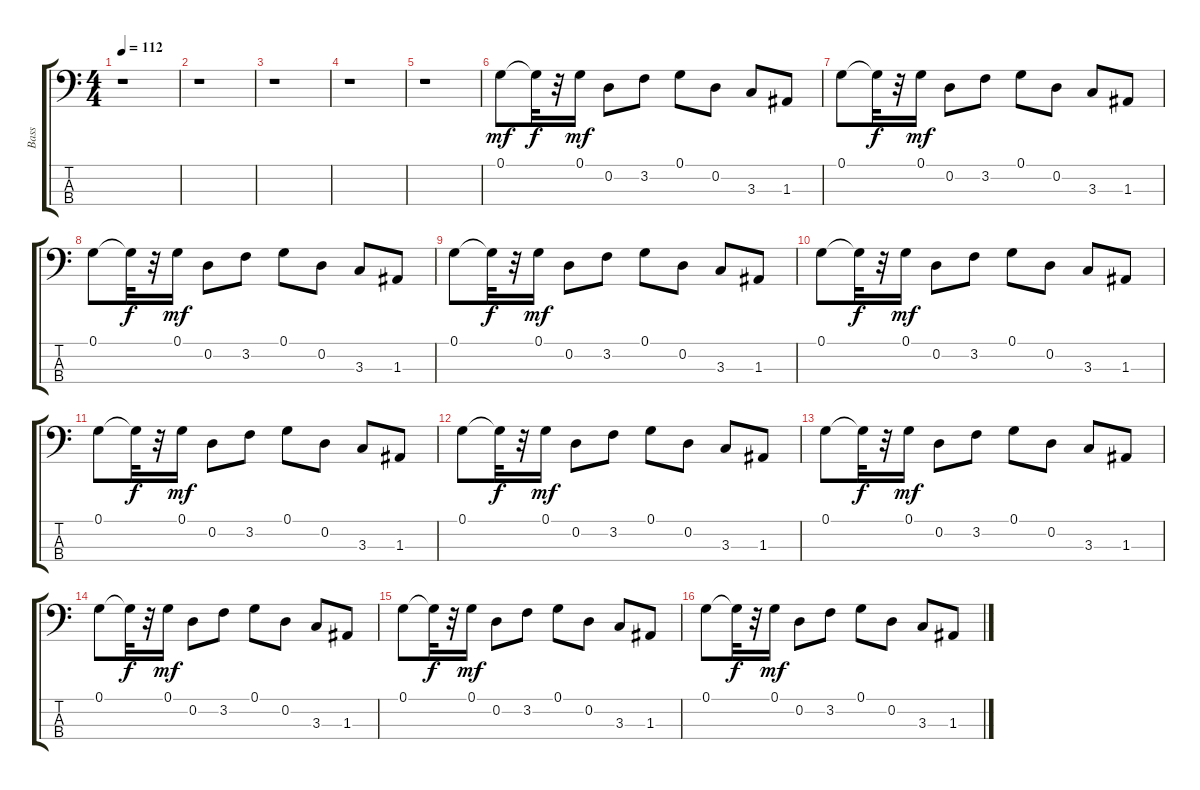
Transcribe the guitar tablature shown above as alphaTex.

\track ("Bass" "Bass") {instrument synthbass2}
\staff {score tabs}
\tuning (G2 D2 A1 E1) {hide}
\ts (4 4)
\tempo 112
\clef f4
\ks c
r.1{dy mf} |
r.1 |
r.1 |
r.1 |
r.1 |
0.1.8 0.1{t}.32{dy f} r.32 0.1.16{dy mf} 0.2.8 3.2.8 0.1.8 0.2.8 3.3.8 1.3.8 |
0.1.8 0.1{t}.32{dy f} r.32 0.1.16{dy mf} 0.2.8 3.2.8 0.1.8 0.2.8 3.3.8 1.3.8 |
0.1.8 0.1{t}.32{dy f} r.32 0.1.16{dy mf} 0.2.8 3.2.8 0.1.8 0.2.8 3.3.8 1.3.8 |
0.1.8 0.1{t}.32{dy f} r.32 0.1.16{dy mf} 0.2.8 3.2.8 0.1.8 0.2.8 3.3.8 1.3.8 |
0.1.8 0.1{t}.32{dy f} r.32 0.1.16{dy mf} 0.2.8 3.2.8 0.1.8 0.2.8 3.3.8 1.3.8 |
0.1.8 0.1{t}.32{dy f} r.32 0.1.16{dy mf} 0.2.8 3.2.8 0.1.8 0.2.8 3.3.8 1.3.8 |
0.1.8 0.1{t}.32{dy f} r.32 0.1.16{dy mf} 0.2.8 3.2.8 0.1.8 0.2.8 3.3.8 1.3.8 |
0.1.8 0.1{t}.32{dy f} r.32 0.1.16{dy mf} 0.2.8 3.2.8 0.1.8 0.2.8 3.3.8 1.3.8 |
0.1.8 0.1{t}.32{dy f} r.32 0.1.16{dy mf} 0.2.8 3.2.8 0.1.8 0.2.8 3.3.8 1.3.8 |
0.1.8 0.1{t}.32{dy f} r.32 0.1.16{dy mf} 0.2.8 3.2.8 0.1.8 0.2.8 3.3.8 1.3.8 |
0.1.8 0.1{t}.32{dy f} r.32 0.1.16{dy mf} 0.2.8 3.2.8 0.1.8 0.2.8 3.3.8 1.3.8
